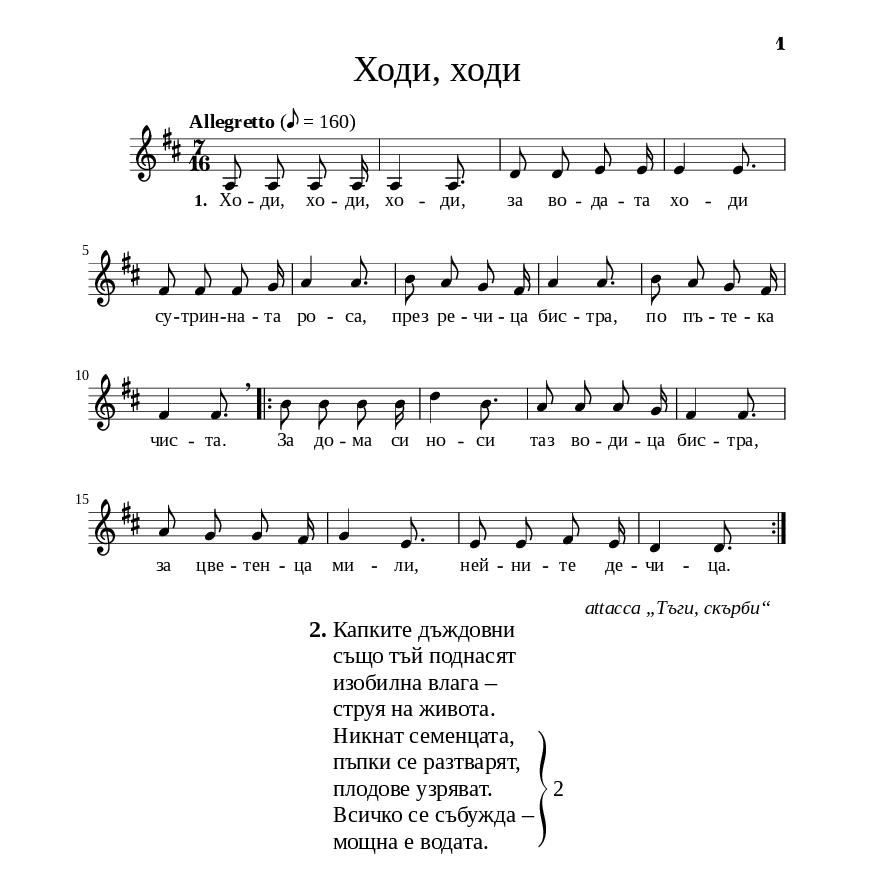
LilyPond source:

\version "2.24.4"

% include paper part and global functions
\include "include/globals.ily"

"rightBraces088" = \markup {
  \column {
    % repeat braces
    \translate #'(0 . -19.5 )
    \right-brace #56
  }
  \column {
    % repeat numbers
    \translate #'(0 . -20.5 )
    2
  }
}

\bookpart {
  \label #'ref088
  \tocItem \markup "Ходи, ходи"
  \include "include/bookpart-paper.ily"
  \score {
    \include "include/score-layout.ily"

    \new Voice \absolute  {
      \clef treble
      \key d \major
      \time 7/16
      \tempoFunc "Allegretto" 8 "160"
      a8 a8 a8 a16 | a4 a8. | d'8 d'8 e'8 e'16 | e'4 e'8. | \break

      fis'8 fis'8 fis'8 g'16 | a'4 a'8. | b'8 a'8 g'8 fis'16 | a'4 a'8. | b'8 a'8 g'8 fis'16 | \break

      fis'4 fis'8. \breathe | \bar ".|:" b'8 b'8 b'8 b'16| d''4 b'8. | a'8 a'8 a'8 g'16 | fis'4 fis'8. | \break

      a'8 g'8 g'8 fis'16 | g'4 e'8. | e'8 e'8 fis'8 e'16 | d'4 d'8. | \bar ":|."


    }
    \addlyrics {
      \set stanza = "1. " Хо -- ди, хо -- ди, хо -- ди, за во -- да -- та хо -- ди

      су -- трин -- на -- та ро -- са, през ре -- чи -- ца бис -- тра, по пъ -- те -- ка

      чис -- та. За до -- ма  си но -- си  таз во -- ди -- ца бис -- тра,

      за цве -- тен -- ца ми -- ли, ней -- ни -- те де -- чи -- ца.
    }

    \header {
      title = \titleFunc #'ref_desc_23 "Ходи, ходи" "Hodi, hodi"
    }

    \midi{}

  } % score

  \markup \huge \italic \dc-one-nobold "attacca „Тъги, скърби“"

  \markup \abs-fontsize #11 \override #`(baseline-skip . ,bgCoupletBaselineSkip){
    \fill-line {
      \column {
        \line {
          \bold "2."
          \column {
            "Капките дъждовни"
            "също тъй поднасят"
            "изобилна влага – "
            "струя на живота."
            "Никнат семенцата,"
            "пъпки се разтварят,"
            "плодове узряват."
            "Всичко се събужда –"
            "мощна е водата."
          } \"rightBraces088"
        }
      }
    }
  }

} % bookpart
